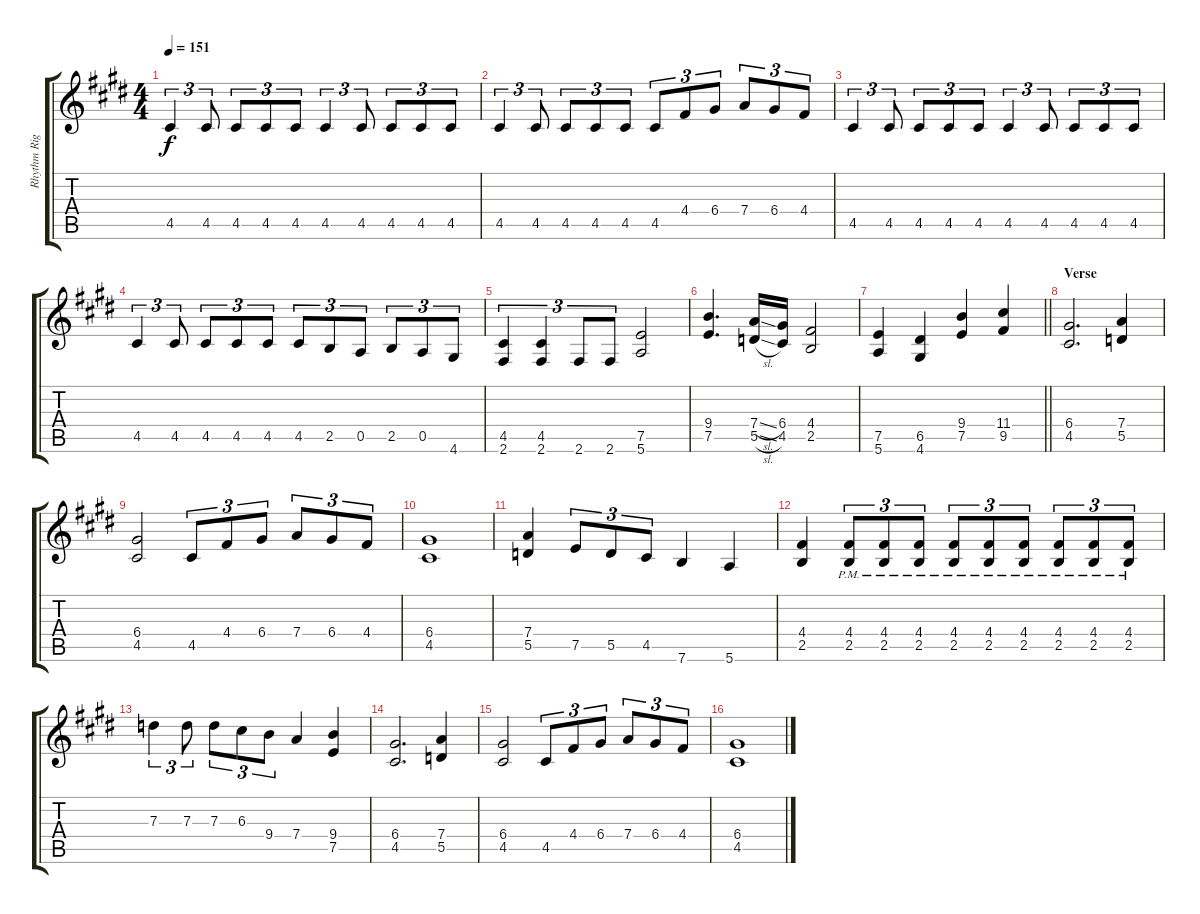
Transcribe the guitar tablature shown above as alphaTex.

\track ("Rhythm Right" "Rhythm Rig") {instrument distortionguitar}
\staff {score tabs}
\tuning (E4 B3 G3 D3 A2 E2) {hide}
\ts (4 4)
\tempo 151
\clef g2
\ks e
4.5.4{tu (3 2) dy f} 4.5.8{tu (3 2)} 4.5.8{tu (3 2)} 4.5.8{tu (3 2)} 4.5.8{tu (3 2)} 4.5.4{tu (3 2)} 4.5.8{tu (3 2)} 4.5.8{tu (3 2)} 4.5.8{tu (3 2)} 4.5.8{tu (3 2)} |
4.5.4{tu (3 2)} 4.5.8{tu (3 2)} 4.5.8{tu (3 2)} 4.5.8{tu (3 2)} 4.5.8{tu (3 2)} 4.5.8{tu (3 2)} 4.4.8{tu (3 2)} 6.4.8{tu (3 2)} 7.4.8{tu (3 2)} 6.4.8{tu (3 2)} 4.4.8{tu (3 2)} |
4.5.4{tu (3 2)} 4.5.8{tu (3 2)} 4.5.8{tu (3 2)} 4.5.8{tu (3 2)} 4.5.8{tu (3 2)} 4.5.4{tu (3 2)} 4.5.8{tu (3 2)} 4.5.8{tu (3 2)} 4.5.8{tu (3 2)} 4.5.8{tu (3 2)} |
4.5.4{tu (3 2)} 4.5.8{tu (3 2)} 4.5.8{tu (3 2)} 4.5.8{tu (3 2)} 4.5.8{tu (3 2)} 4.5.8{tu (3 2)} 2.5.8{tu (3 2)} 0.5.8{tu (3 2)} 2.5.8{tu (3 2)} 0.5.8{tu (3 2)} 4.6.8{tu (3 2)} |
(4.5 2.6).4{tu (3 2)} (4.5 2.6).4{tu (3 2)} 2.6.8{tu (3 2)} 2.6.8{tu (3 2)} (7.5 5.6).2 |
(9.4 7.5).4{d} (7.4{sl} 5.5{sl}).16 (6.4 4.5).16 (4.4 2.5).2 |
\barLineRight lightlight
(7.5 5.6).4 (6.5 4.6).4 (9.4 7.5).4 (11.4 9.5).4 |
\section ("" "Verse")
(6.4 4.5).2{d} (7.4 5.5).4 |
(6.4 4.5).2 4.5.8{tu (3 2)} 4.4.8{tu (3 2)} 6.4.8{tu (3 2)} 7.4.8{tu (3 2)} 6.4.8{tu (3 2)} 4.4.8{tu (3 2)} |
(6.4 4.5).1 |
(7.4 5.5).4 7.5.8{tu (3 2)} 5.5.8{tu (3 2)} 4.5.8{tu (3 2)} 7.6.4 5.6.4 |
(4.4 2.5).4 (4.4{pm} 2.5).8{tu (3 2)} (4.4{pm} 2.5).8{tu (3 2)} (4.4{pm} 2.5).8{tu (3 2)} (4.4{pm} 2.5).8{tu (3 2)} (4.4{pm} 2.5).8{tu (3 2)} (4.4{pm} 2.5).8{tu (3 2)} (4.4{pm} 2.5).8{tu (3 2)} (4.4{pm} 2.5).8{tu (3 2)} (4.4{pm} 2.5).8{tu (3 2)} |
7.3.4{tu (3 2)} 7.3.8{tu (3 2)} 7.3.8{tu (3 2)} 6.3.8{tu (3 2)} 9.4.8{tu (3 2)} 7.4.4 (9.4 7.5).4 |
(6.4 4.5).2{d} (7.4 5.5).4 |
(6.4 4.5).2 4.5.8{tu (3 2)} 4.4.8{tu (3 2)} 6.4.8{tu (3 2)} 7.4.8{tu (3 2)} 6.4.8{tu (3 2)} 4.4.8{tu (3 2)} |
(6.4 4.5).1
